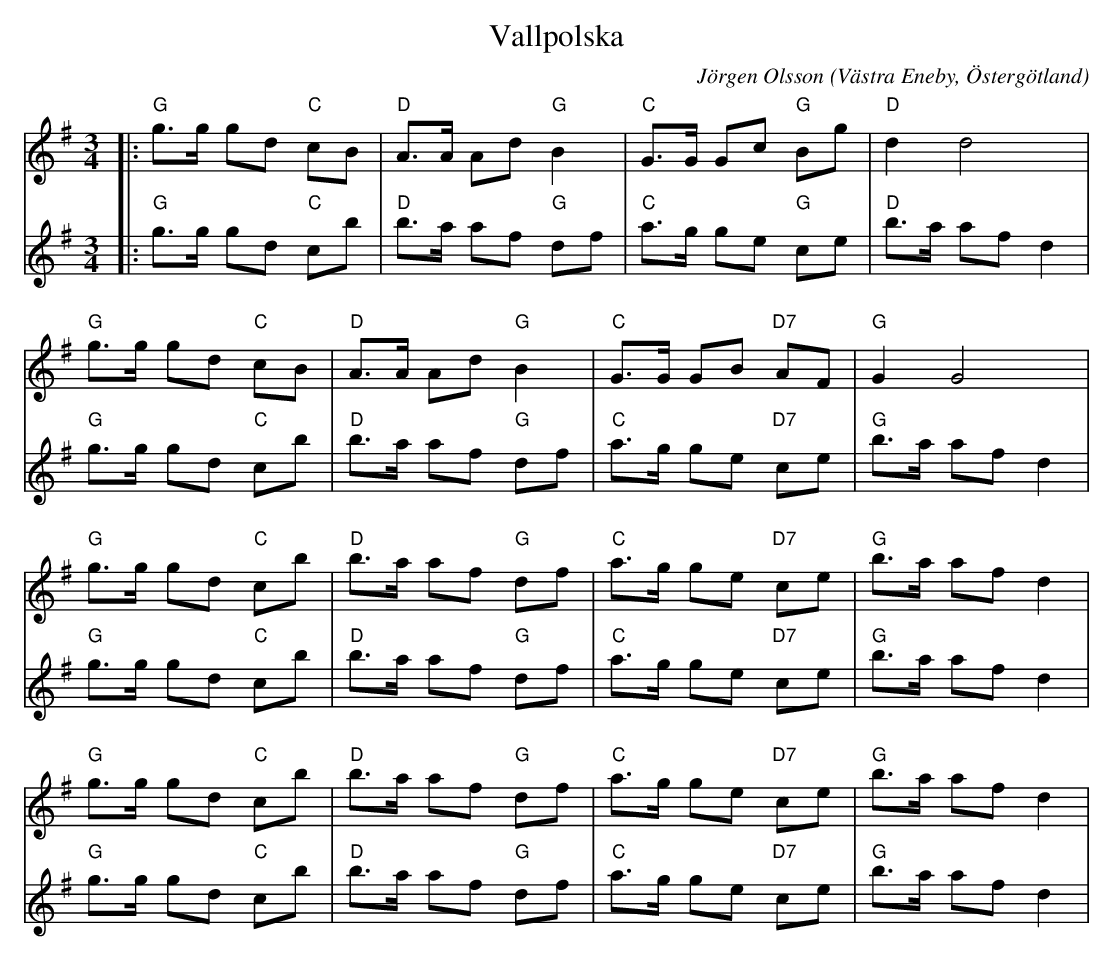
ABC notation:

X:1
T:Vallpolska
C:Jörgen Olsson
O:Västra Eneby, Östergötland
M:3/4
L:1/8
K:G
V:1
|:"G"g>g gd "C" cB| "D"A>A Ad "G"B2|"C"G>G Gc "G" Bg|"D"d2 d4|
"G"g>g gd "C" cB| "D"A>A Ad "G"B2|"C"G>G GB "D7" AF|"G"G2 G4|
"G"g>g gd "C" cb| "D"b>a af "G"df|"C"a>g ge "D7" ce|"G"b>a af d2|
"G"g>g gd "C" cb| "D"b>a af "G"df|"C"a>g ge "D7" ce|"G"b>a af d2|
V:2
|:"G"g>g gd "C" cb| "D"b>a af "G"df|"C"a>g ge "G" ce|"D"b>a af d2|
"G"g>g gd "C" cb| "D"b>a af "G"df|"C"a>g ge "D7" ce|"G"b>a af d2|
"G"g>g gd "C" cb| "D"b>a af "G"df|"C"a>g ge "D7" ce|"G"b>a af d2|
"G"g>g gd "C" cb| "D"b>a af "G"df|"C"a>g ge "D7" ce|"G"b>a af d2|
